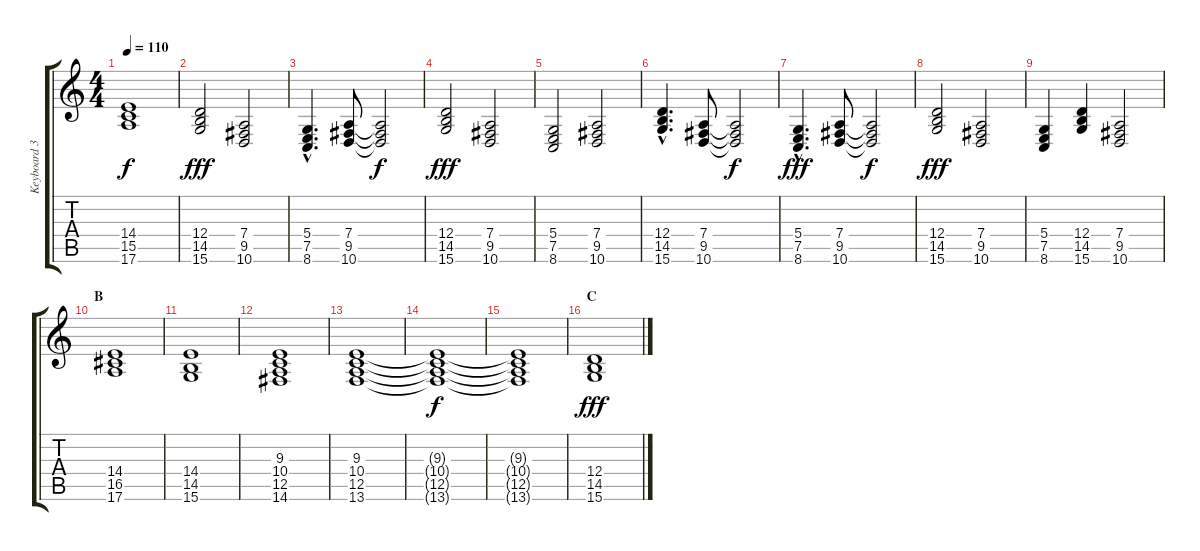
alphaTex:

\track ("Keyboard 3" "Keyboard 3") {instrument synthstrings1}
\staff {score tabs}
\tuning (E4 B3 G3 D3 A2 E2) {hide}
\ts (4 4)
\tempo 110
\clef g2
\ks c
(14.4{t} 15.5{t} 17.6{t}).1{dy f} |
(12.4 14.5 15.6).2{dy fff} (7.4 9.5 10.6).2 |
(5.4{hac} 7.5{hac} 8.6{hac}).4{d} (7.4 9.5 10.6).8 (7.4{t} 9.5{t} 10.6{t}).2{dy f} |
(12.4 14.5 15.6).2{dy fff} (7.4 9.5 10.6).2 |
(5.4 7.5 8.6).2 (7.4 9.5 10.6).2 |
(12.4{hac} 14.5{hac} 15.6{hac}).4{d} (7.4 9.5 10.6).8 (7.4{t} 9.5{t} 10.6{t}).2{dy f} |
(5.4{hac} 7.5{hac} 8.6{hac}).4{d dy fff} (7.4 9.5 10.6).8 (7.4{t} 9.5{t} 10.6{t}).2{dy f} |
(12.4 14.5 15.6).2{dy fff} (7.4 9.5 10.6).2 |
(5.4 7.5 8.6).4 (12.4 14.5 15.6).4 (7.4 9.5 10.6).2 |
\section ("" "B")
(14.4 16.5 17.6).1 |
(14.4 14.5 15.6).1 |
(9.3 10.4 12.5 14.6).1 |
(9.3 10.4 12.5 13.6).1 |
(9.3{t} 10.4{t} 12.5{t} 13.6{t}).1{dy f} |
(9.3{t} 10.4{t} 12.5{t} 13.6{t}).1 |
\section ("" "C")
(12.4 14.5 15.6).1{dy fff}
